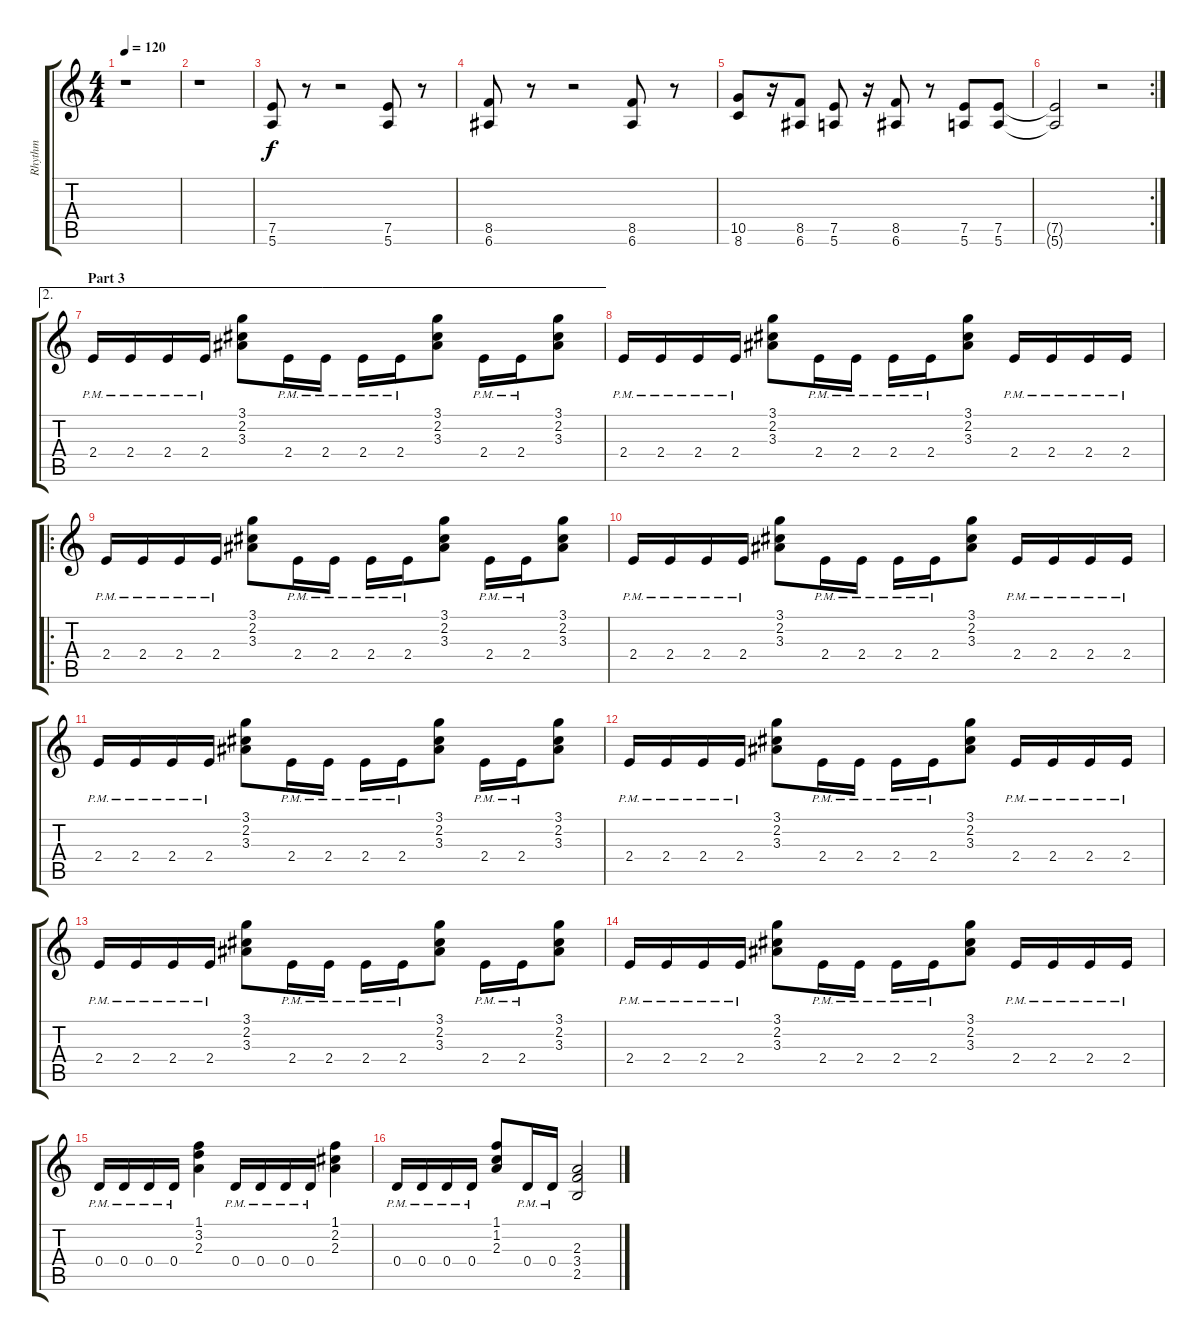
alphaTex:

\track ("Rhythm" "Rhythm") {instrument distortionguitar}
\staff {score tabs}
\tuning (E4 B3 G3 D3 A2 E2) {hide}
\ts (4 4)
\tempo 120
\clef g2
\ks c
r.1{dy f} |
r.1 |
(7.5 5.6).8 r.8 r.2 (7.5 5.6).8 r.8 |
(8.5 6.6).8 r.8 r.2 (8.5 6.6).8 r.8 |
(10.5 8.6).8 r.16 (8.5 6.6).8 (7.5 5.6).8 r.16 (8.5 6.6).8 r.8 (7.5 5.6).8 (7.5 5.6).8 |
\rc 2
(7.5{t} 5.6{t}).2 r.2 |
\ae 2
\section ("" "Part 3")
2.4{pm}.16 2.4{pm}.16 2.4{pm}.16 2.4{pm}.16 (3.1 2.2 3.3).8 2.4{pm}.16 2.4{pm}.16 2.4{pm}.16 2.4{pm}.16 (3.1 2.2 3.3).8 2.4{pm}.16 2.4{pm}.16 (3.1 2.2 3.3).8 |
2.4{pm}.16 2.4{pm}.16 2.4{pm}.16 2.4{pm}.16 (3.1 2.2 3.3).8 2.4{pm}.16 2.4{pm}.16 2.4{pm}.16 2.4{pm}.16 (3.1 2.2 3.3).8 2.4{pm}.16 2.4{pm}.16 2.4{pm}.16 2.4{pm}.16 |
\ro
2.4{pm}.16 2.4{pm}.16 2.4{pm}.16 2.4{pm}.16 (3.1 2.2 3.3).8 2.4{pm}.16 2.4{pm}.16 2.4{pm}.16 2.4{pm}.16 (3.1 2.2 3.3).8 2.4{pm}.16 2.4{pm}.16 (3.1 2.2 3.3).8 |
2.4{pm}.16 2.4{pm}.16 2.4{pm}.16 2.4{pm}.16 (3.1 2.2 3.3).8 2.4{pm}.16 2.4{pm}.16 2.4{pm}.16 2.4{pm}.16 (3.1 2.2 3.3).8 2.4{pm}.16 2.4{pm}.16 2.4{pm}.16 2.4{pm}.16 |
2.4{pm}.16 2.4{pm}.16 2.4{pm}.16 2.4{pm}.16 (3.1 2.2 3.3).8 2.4{pm}.16 2.4{pm}.16 2.4{pm}.16 2.4{pm}.16 (3.1 2.2 3.3).8 2.4{pm}.16 2.4{pm}.16 (3.1 2.2 3.3).8 |
2.4{pm}.16 2.4{pm}.16 2.4{pm}.16 2.4{pm}.16 (3.1 2.2 3.3).8 2.4{pm}.16 2.4{pm}.16 2.4{pm}.16 2.4{pm}.16 (3.1 2.2 3.3).8 2.4{pm}.16 2.4{pm}.16 2.4{pm}.16 2.4{pm}.16 |
2.4{pm}.16 2.4{pm}.16 2.4{pm}.16 2.4{pm}.16 (3.1 2.2 3.3).8 2.4{pm}.16 2.4{pm}.16 2.4{pm}.16 2.4{pm}.16 (3.1 2.2 3.3).8 2.4{pm}.16 2.4{pm}.16 (3.1 2.2 3.3).8 |
2.4{pm}.16 2.4{pm}.16 2.4{pm}.16 2.4{pm}.16 (3.1 2.2 3.3).8 2.4{pm}.16 2.4{pm}.16 2.4{pm}.16 2.4{pm}.16 (3.1 2.2 3.3).8 2.4{pm}.16 2.4{pm}.16 2.4{pm}.16 2.4{pm}.16 |
0.4{pm}.16 0.4{pm}.16 0.4{pm}.16 0.4{pm}.16 (1.1 3.2 2.3).4 0.4{pm}.16 0.4{pm}.16 0.4{pm}.16 0.4{pm}.16 (1.1 2.2 2.3).4 |
0.4{pm}.16 0.4{pm}.16 0.4{pm}.16 0.4{pm}.16 (1.1 1.2 2.3).8 0.4{pm}.16 0.4{pm}.16 (2.3 3.4 2.5).2
